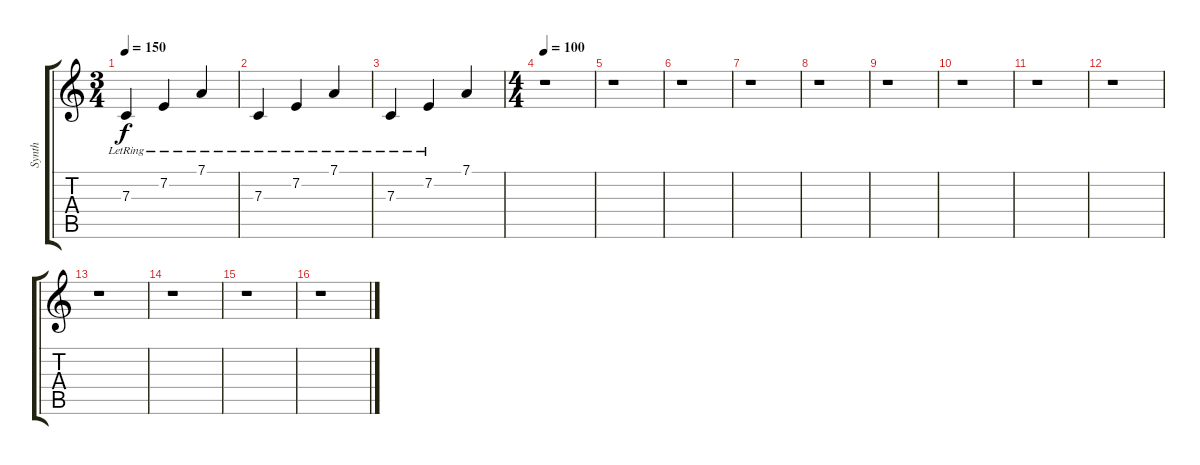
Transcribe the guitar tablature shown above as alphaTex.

\track ("Synth" "Synth") {instrument churchorgan}
\staff {score tabs}
\tuning (D4 A3 F3 C3 G2 D2) {hide}
\ts (3 4)
\tempo 150
\clef g2
\ks c
7.3{lr}.4{dy f} 7.2{lr}.4 7.1{lr}.4 |
7.3{lr}.4 7.2{lr}.4 7.1{lr}.4 |
7.3{lr}.4 7.2{lr}.4 7.1.4 |
\ts (4 4)
\tempo 100
r.1 |
r.1 |
r.1 |
r.1 |
r.1 |
r.1 |
r.1 |
r.1 |
r.1 |
r.1 |
r.1 |
r.1 |
r.1
